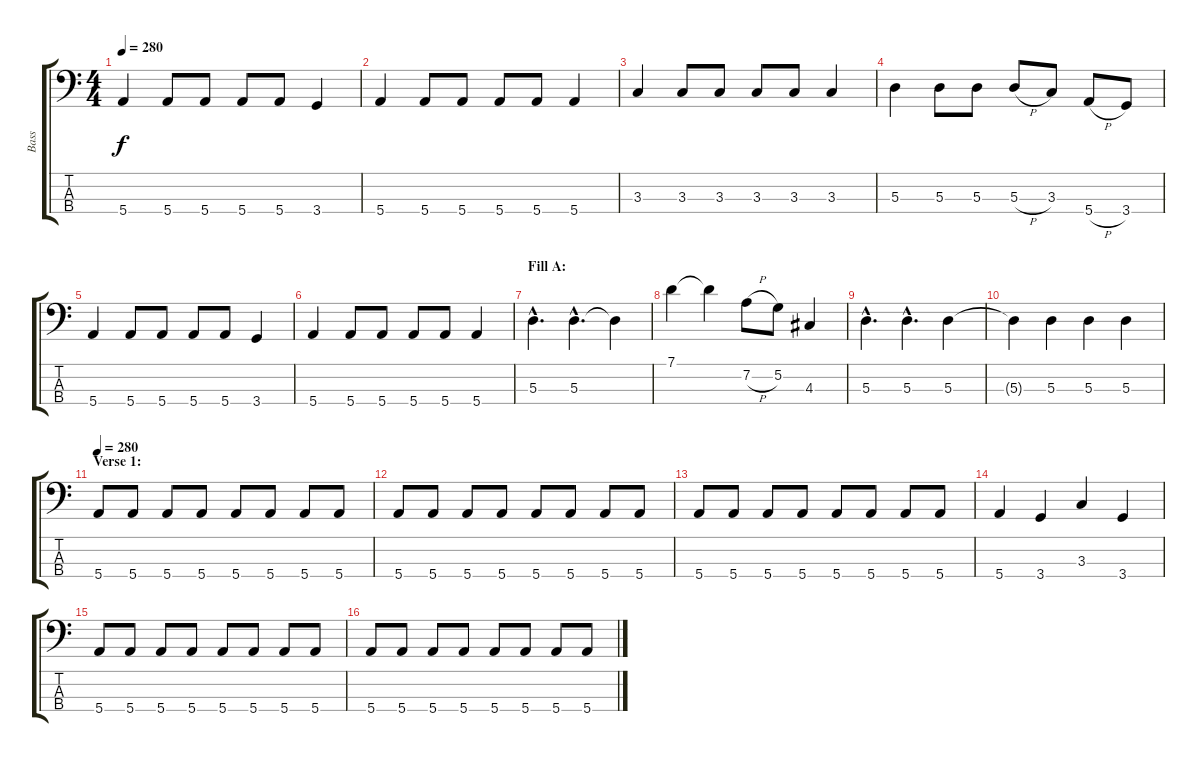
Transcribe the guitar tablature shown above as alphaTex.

\track ("Bass" "Bass") {instrument electricbassfinger}
\staff {score tabs}
\tuning (G2 D2 A1 E1) {hide}
\ts (4 4)
\tempo 280
\clef f4
\ks c
5.4.4{dy f} 5.4.8 5.4.8 5.4.8 5.4.8 3.4.4 |
5.4.4 5.4.8 5.4.8 5.4.8 5.4.8 5.4.4 |
3.3.4 3.3.8 3.3.8 3.3.8 3.3.8 3.3.4 |
5.3.4 5.3.8 5.3.8 5.3{h}.8 3.3.8 5.4{h}.8 3.4.8 |
5.4.4 5.4.8 5.4.8 5.4.8 5.4.8 3.4.4 |
5.4.4 5.4.8 5.4.8 5.4.8 5.4.8 5.4.4 |
\section ("" "Fill A:")
5.3{hac}.4{d} 5.3{hac}.4{d} 5.3{t}.4 |
7.1.4 7.1{t}.4 7.2{h}.8 5.2.8 4.3.4 |
5.3{hac}.4{d} 5.3{hac}.4{d} 5.3.4 |
5.3{t}.4 5.3.4 5.3.4 5.3.4 |
\section ("" "Verse 1:")
\tempo 280
5.4.8 5.4.8 5.4.8 5.4.8 5.4.8 5.4.8 5.4.8 5.4.8 |
5.4.8 5.4.8 5.4.8 5.4.8 5.4.8 5.4.8 5.4.8 5.4.8 |
5.4.8 5.4.8 5.4.8 5.4.8 5.4.8 5.4.8 5.4.8 5.4.8 |
5.4.4 3.4.4 3.3.4 3.4.4 |
5.4.8 5.4.8 5.4.8 5.4.8 5.4.8 5.4.8 5.4.8 5.4.8 |
5.4.8 5.4.8 5.4.8 5.4.8 5.4.8 5.4.8 5.4.8 5.4.8
